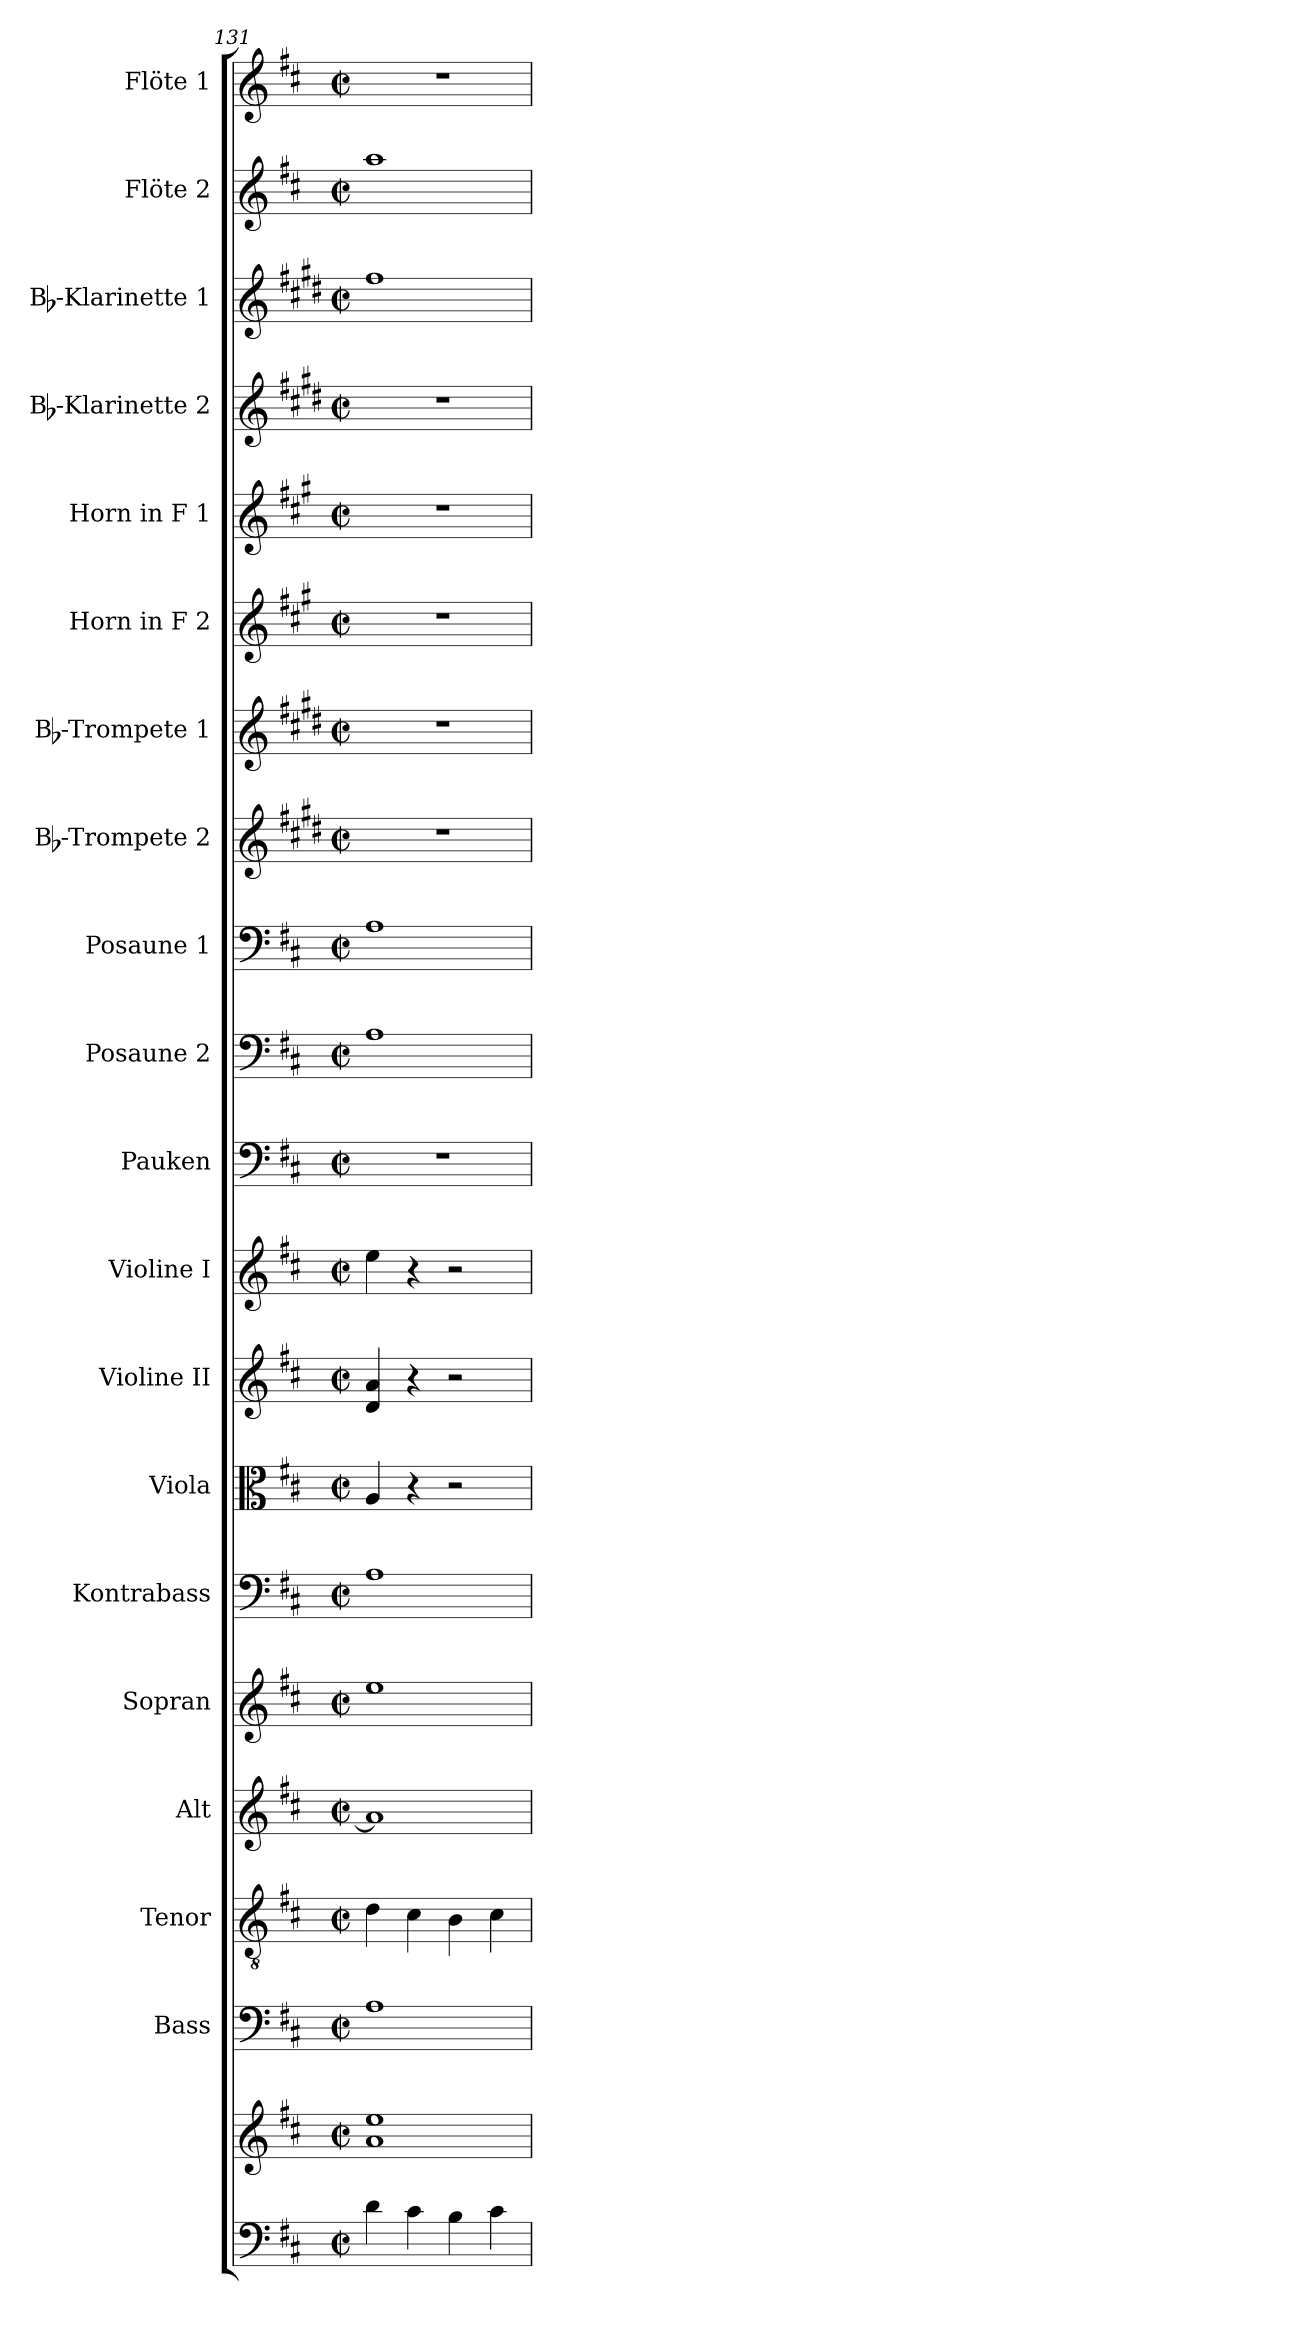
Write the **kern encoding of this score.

**kern	**kern	**kern	**kern	**kern	**kern	**kern	**kern	**kern	**kern	**kern	**kern	**kern	**kern	**kern	**kern	**kern	**kern	**kern	**kern	**kern
*part20	*part20	*part19	*part18	*part17	*part16	*part15	*part14	*part13	*part12	*part11	*part10	*part9	*part8	*part7	*part6	*part5	*part4	*part3	*part2	*part1
*staff21	*staff20	*staff19	*staff18	*staff17	*staff16	*staff15	*staff14	*staff13	*staff12	*staff11	*staff10	*staff9	*staff8	*staff7	*staff6	*staff5	*staff4	*staff3	*staff2	*staff1
*	*	*I"Bass	*I"Tenor	*I"Alt	*I"Sopran	*I"Kontrabass	*I"Viola	*I"Violine II	*I"Violine I	*I"Pauken	*I"Posaune 2	*I"Posaune 1	*I"Bb-Trompete 2	*I"Bb-Trompete 1	*I"Horn in F 2	*I"Horn in F 1	*I"Bb-Klarinette 2	*I"Bb-Klarinette 1	*I"Flöte 2	*I"Flöte 1
*	*	*I'B.	*I'T.	*I'A.	*I'S.	*I'Kb.	*I'Vla.	*I'Vl. II	*I'Vl. I	*I'Pk.	*I'Pos. 2	*I'Pos. 1	*I'Bb Trp. 2	*I'Bb Trp. 1	*	*	*I'Bb Kl. 2	*I'Bb Kl. 1	*I'Fl. 2	*I'Fl. 1
*clefF4	*clefG2	*clefF4	*clefGv2	*clefG2	*clefG2	*clefF4	*clefC3	*clefG2	*clefG2	*clefF4	*clefF4	*clefF4	*clefG2	*clefG2	*clefG2	*clefG2	*clefG2	*clefG2	*clefG2	*clefG2
*	*	*	*	*	*	*ITrd7c12	*	*	*	*	*	*	*ITrd1c2	*ITrd1c2	*ITrd4c7	*ITrd4c7	*ITrd1c2	*ITrd1c2	*	*
*k[f#c#]	*k[f#c#]	*k[f#c#]	*k[f#c#]	*k[f#c#]	*k[f#c#]	*k[f#c#]	*k[f#c#]	*k[f#c#]	*k[f#c#]	*k[f#c#]	*k[f#c#]	*k[f#c#]	*k[f#c#]	*k[f#c#]	*k[f#c#]	*k[f#c#]	*k[f#c#]	*k[f#c#]	*k[f#c#]	*k[f#c#]
*D:	*D:	*D:	*D:	*D:	*D:	*D:	*D:	*D:	*D:	*D:	*D:	*D:	*D:	*D:	*D:	*D:	*D:	*D:	*D:	*D:
*M2/2	*M2/2	*M2/2	*M2/2	*M2/2	*M2/2	*M2/2	*M2/2	*M2/2	*M2/2	*M2/2	*M2/2	*M2/2	*M2/2	*M2/2	*M2/2	*M2/2	*M2/2	*M2/2	*M2/2	*M2/2
*met(c|)	*met(c|)	*met(c|)	*met(c|)	*met(c|)	*met(c|)	*met(c|)	*met(c|)	*met(c|)	*met(c|)	*met(c|)	*met(c|)	*met(c|)	*met(c|)	*met(c|)	*met(c|)	*met(c|)	*met(c|)	*met(c|)	*met(c|)	*met(c|)
=131	=131	=131	=131	=131	=131	=131	=131	=131	=131	=131	=131	=131	=131	=131	=131	=131	=131	=131	=131	=131
4d\	1a 1ee	1A	4d\	1a]	1ee	1AA	4A/	4d/ 4a/	4ee\	1r	1A	1A	1r	1r	1r	1r	1r	1ee	1aa	1r
4c#\	.	.	4c#\	.	.	.	4r	4r	4r	.	.	.	.	.	.	.	.	.	.	.
4B\	.	.	4B\	.	.	.	2r	2r	2r	.	.	.	.	.	.	.	.	.	.	.
4c#\	.	.	4c#\	.	.	.	.	.	.	.	.	.	.	.	.	.	.	.	.	.
=	=	=	=	=	=	=	=	=	=	=	=	=	=	=	=	=	=	=	=	=
*-	*-	*-	*-	*-	*-	*-	*-	*-	*-	*-	*-	*-	*-	*-	*-	*-	*-	*-	*-	*-
